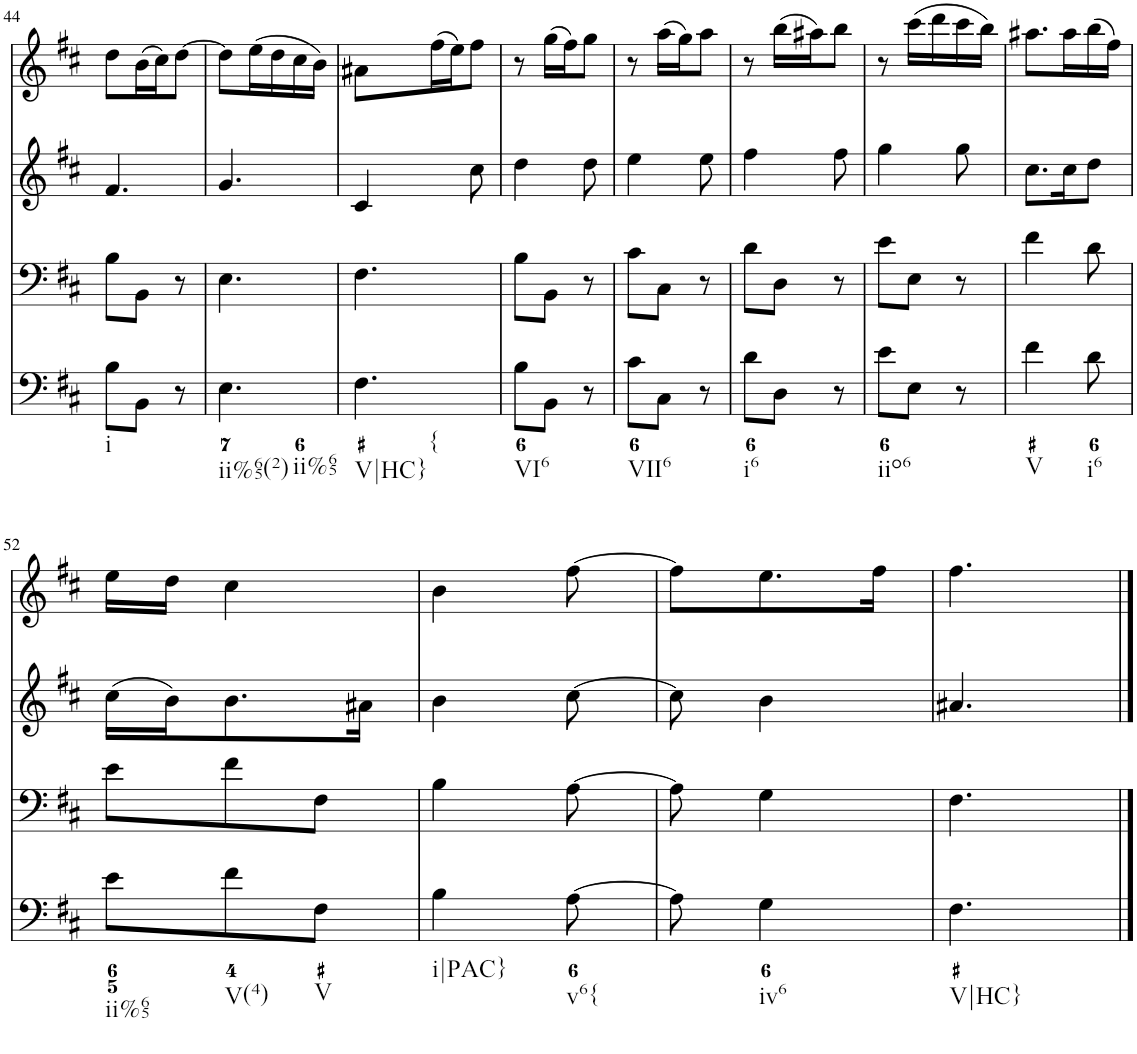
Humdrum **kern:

**kern	**kern	**kern	**kern
*part4	*part3	*part2	*part1
*staff4	*staff3	*staff2	*staff1
*I"Piano	*I"Piano	*I"Piano	*I"Piano
*I'Pno	*I'Pno	*I'Pno	*I'Pno
!!LO:PB:g=z
*clefF4	*clefF4	*clefG2	*clefG2
*k[f#c#]	*k[f#c#]	*k[f#c#]	*k[f#c#]
*b:	*b:	*b:	*b:
*M3/8	*M3/8	*M3/8	*M3/8
=44	=44	=44	=44
!LO:TX:b:t=i	!	!	!
8B\L	8B\L	4.f#/	8dd\L
8BB\J	8BB\J	.	(16b\L
.	.	.	16cc#\J)
8r	8r	.	[8dd\J
=45	=45	=45	=45
!LO:TX:b:t=ii%65(2)	!	!	!
!LO:TX:b:t=ii%65	!	!	!
4.E\	4.E\	4.g/	8dd\L]
.	.	.	(16ee\L
.	.	.	16dd\
.	.	.	16cc#\
.	.	.	16b\JJ)
=46	=46	=46	=46
!LO:TX:b:t=V|HC}	!	!	!
!LO:TX:b:t={	!	!	!
4.F#\	4.F#\	4c#/	8a#X\L
.	.	.	(16ff#\L
.	.	.	16ee\J)
.	.	8cc#\	8ff#\J
=47	=47	=47	=47
!LO:TX:b:t=VI6	!	!	!
8B\L	8B\L	4dd\	8r
8BB\J	8BB\J	.	(16gg\LL
.	.	.	16ff#\J)
8r	8r	8dd\	8gg\J
=48	=48	=48	=48
!LO:TX:b:t=VII6	!	!	!
8c#\L	8c#\L	4ee\	8r
8C#\J	8C#\J	.	(16aa\LL
.	.	.	16gg\J)
8r	8r	8ee\	8aa\J
=49	=49	=49	=49
!LO:TX:b:t=i6	!	!	!
8d\L	8d\L	4ff#\	8r
8D\J	8D\J	.	(16bb\LL
.	.	.	16aa#X\J)
8r	8r	8ff#\	8bb\J
=50	=50	=50	=50
!LO:TX:b:t=iio6	!	!	!
8e\L	8e\L	4gg\	8r
8E\J	8E\J	.	(16ccc#\LL
.	.	.	16ddd\
8r	8r	8gg\	16ccc#\
.	.	.	16bb\JJ)
=51	=51	=51	=51
!LO:TX:b:t=V	!	!	!
4f#\	4f#\	8.cc#\L	8.aa#X\L
.	.	16cc#\K	16aa#\L
!LO:TX:b:t=i6	!	!	!
8d\	8d\	8dd\J	(16bb\
.	.	.	16ff#\JJ)
!!LO:LB:g=z
=52	=52	=52	=52
!LO:TX:b:t=ii%65	!	!	!
8e\L	8e\L	(16cc#\LL	16ee\LL
.	.	16b\J)	16dd\JJ
!LO:TX:b:t=V(4)	!	!	!
8f#\	8f#\	8.b\	4cc#\
!LO:TX:b:t=V	!	!	!
8F#\J	8F#\J	.	.
.	.	16a#X\Jk	.
=53	=53	=53	=53
!LO:TX:b:t=i|PAC}	!	!	!
4B\	4B\	4b\	4b\
!LO:TX:b:t=v6{	!	!	!
[8A\	[8A\	[8cc#\	[8ff#\
=54	=54	=54	=54
8A\]	8A\]	8cc#\]	8ff#\L]
!LO:TX:b:t=iv6	!	!	!
4G\	4G\	4b\	8.ee\
.	.	.	16ff#\Jk
=55	=55	=55	=55
!LO:TX:b:t=V|HC}	!	!	!
4.F#\	4.F#\	4.a#X/	4.ff#\
==	==	==	==
*-	*-	*-	*-
